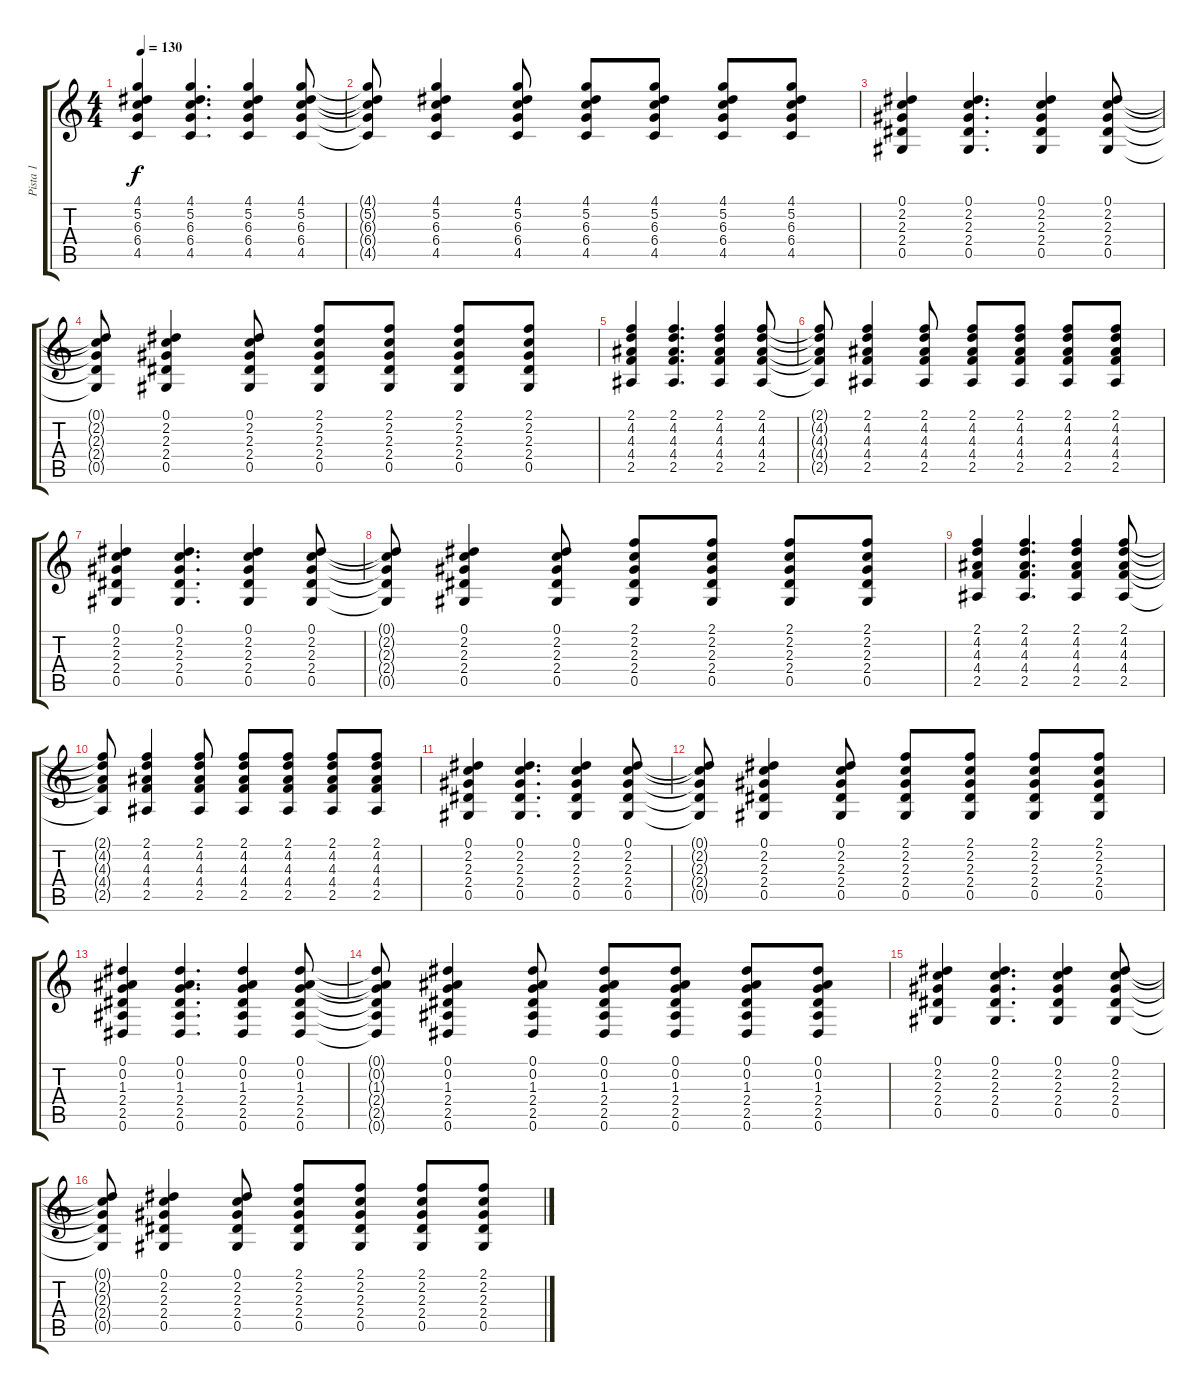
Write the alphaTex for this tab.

\track ("Pista 1" "Pista 1") {instrument acousticguitarsteel}
\staff {score tabs}
\tuning (Eb4 Bb3 Gb3 Db3 Ab2 Eb2) {hide}
\ts (4 4)
\tempo 130
\clef g2
\ks c
(4.1 5.2 6.3 6.4 4.5).4{dy f} (4.1 5.2 6.3 6.4 4.5).4{d} (4.1 5.2 6.3 6.4 4.5).4 (4.1 5.2 6.3 6.4 4.5).8 |
(4.1{t} 5.2{t} 6.3{t} 6.4{t} 4.5{t}).8 (4.1 5.2 6.3 6.4 4.5).4 (4.1 5.2 6.3 6.4 4.5).8 (4.1 5.2 6.3 6.4 4.5).8 (4.1 5.2 6.3 6.4 4.5).8 (4.1 5.2 6.3 6.4 4.5).8 (4.1 5.2 6.3 6.4 4.5).8 |
(0.1 2.2 2.3 2.4 0.5).4 (0.1 2.2 2.3 2.4 0.5).4{d} (0.1 2.2 2.3 2.4 0.5).4 (0.1 2.2 2.3 2.4 0.5).8 |
(0.1{t} 2.2{t} 2.3{t} 2.4{t} 0.5{t}).8 (0.1 2.2 2.3 2.4 0.5).4 (0.1 2.2 2.3 2.4 0.5).8 (2.1 2.2 2.3 2.4 0.5).8 (2.1 2.2 2.3 2.4 0.5).8 (2.1 2.2 2.3 2.4 0.5).8 (2.1 2.2 2.3 2.4 0.5).8 |
(2.1 4.2 4.3 4.4 2.5).4 (2.1 4.2 4.3 4.4 2.5).4{d} (2.1 4.2 4.3 4.4 2.5).4 (2.1 4.2 4.3 4.4 2.5).8 |
(2.1{t} 4.2{t} 4.3{t} 4.4{t} 2.5{t}).8 (2.1 4.2 4.3 4.4 2.5).4 (2.1 4.2 4.3 4.4 2.5).8 (2.1 4.2 4.3 4.4 2.5).8 (2.1 4.2 4.3 4.4 2.5).8 (2.1 4.2 4.3 4.4 2.5).8 (2.1 4.2 4.3 4.4 2.5).8 |
(0.1 2.2 2.3 2.4 0.5).4 (0.1 2.2 2.3 2.4 0.5).4{d} (0.1 2.2 2.3 2.4 0.5).4 (0.1 2.2 2.3 2.4 0.5).8 |
(0.1{t} 2.2{t} 2.3{t} 2.4{t} 0.5{t}).8 (0.1 2.2 2.3 2.4 0.5).4 (0.1 2.2 2.3 2.4 0.5).8 (2.1 2.2 2.3 2.4 0.5).8 (2.1 2.2 2.3 2.4 0.5).8 (2.1 2.2 2.3 2.4 0.5).8 (2.1 2.2 2.3 2.4 0.5).8 |
(2.1 4.2 4.3 4.4 2.5).4 (2.1 4.2 4.3 4.4 2.5).4{d} (2.1 4.2 4.3 4.4 2.5).4 (2.1 4.2 4.3 4.4 2.5).8 |
(2.1{t} 4.2{t} 4.3{t} 4.4{t} 2.5{t}).8 (2.1 4.2 4.3 4.4 2.5).4 (2.1 4.2 4.3 4.4 2.5).8 (2.1 4.2 4.3 4.4 2.5).8 (2.1 4.2 4.3 4.4 2.5).8 (2.1 4.2 4.3 4.4 2.5).8 (2.1 4.2 4.3 4.4 2.5).8 |
(0.1 2.2 2.3 2.4 0.5).4 (0.1 2.2 2.3 2.4 0.5).4{d} (0.1 2.2 2.3 2.4 0.5).4 (0.1 2.2 2.3 2.4 0.5).8 |
(0.1{t} 2.2{t} 2.3{t} 2.4{t} 0.5{t}).8 (0.1 2.2 2.3 2.4 0.5).4 (0.1 2.2 2.3 2.4 0.5).8 (2.1 2.2 2.3 2.4 0.5).8 (2.1 2.2 2.3 2.4 0.5).8 (2.1 2.2 2.3 2.4 0.5).8 (2.1 2.2 2.3 2.4 0.5).8 |
(0.1 0.2 1.3 2.4 2.5 0.6).4 (0.1 0.2 1.3 2.4 2.5 0.6).4{d} (0.1 0.2 1.3 2.4 2.5 0.6).4 (0.1 0.2 1.3 2.4 2.5 0.6).8 |
(0.1{t} 0.2{t} 1.3{t} 2.4{t} 2.5{t} 0.6{t}).8 (0.1 0.2 1.3 2.4 2.5 0.6).4 (0.1 0.2 1.3 2.4 2.5 0.6).8 (0.1 0.2 1.3 2.4 2.5 0.6).8 (0.1 0.2 1.3 2.4 2.5 0.6).8 (0.1 0.2 1.3 2.4 2.5 0.6).8 (0.1 0.2 1.3 2.4 2.5 0.6).8 |
(0.1 2.2 2.3 2.4 0.5).4 (0.1 2.2 2.3 2.4 0.5).4{d} (0.1 2.2 2.3 2.4 0.5).4 (0.1 2.2 2.3 2.4 0.5).8 |
(0.1{t} 2.2{t} 2.3{t} 2.4{t} 0.5{t}).8 (0.1 2.2 2.3 2.4 0.5).4 (0.1 2.2 2.3 2.4 0.5).8 (2.1 2.2 2.3 2.4 0.5).8 (2.1 2.2 2.3 2.4 0.5).8 (2.1 2.2 2.3 2.4 0.5).8 (2.1 2.2 2.3 2.4 0.5).8
